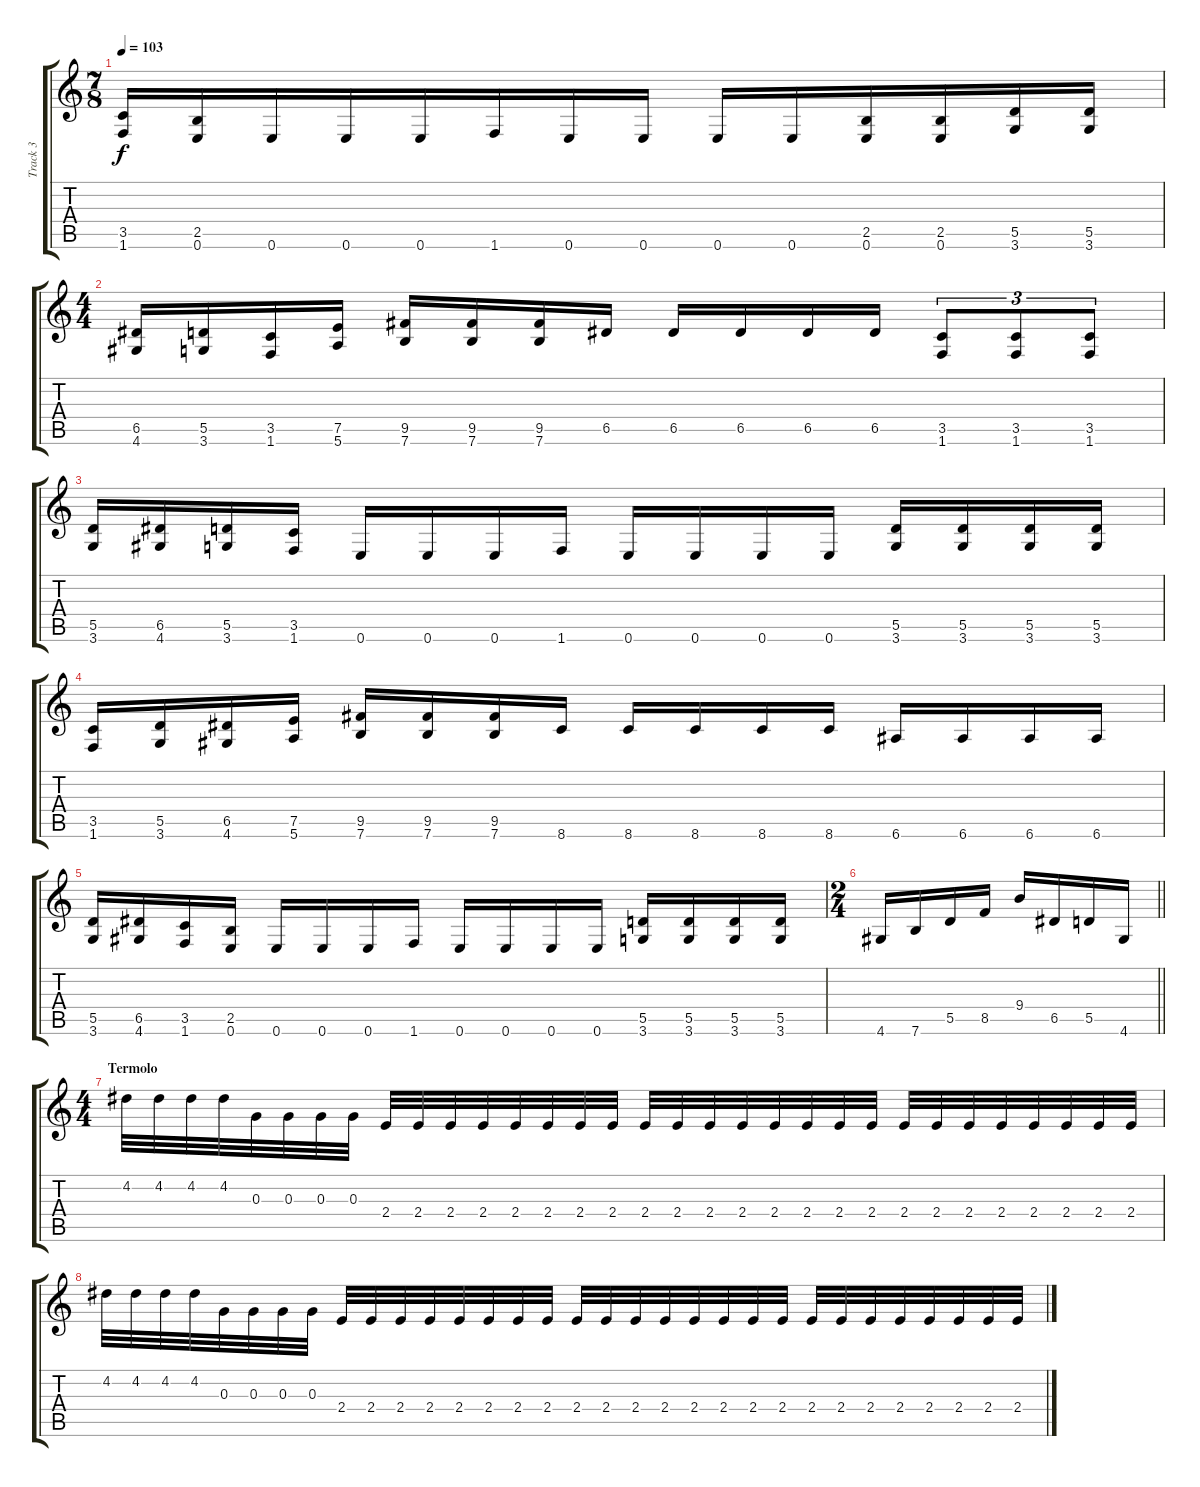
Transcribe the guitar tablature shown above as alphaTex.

\track ("Track 3" "Track 3") {instrument distortionguitar}
\staff {score tabs}
\tuning (E4 B3 G3 D3 A2 E2) {hide}
\ts (7 8)
\tempo 103
\clef g2
\ks c
(3.5 1.6).16{dy f} (2.5 0.6).16 0.6.16 0.6.16 0.6.16 1.6.16 0.6.16 0.6.16 0.6.16 0.6.16 (2.5 0.6).16 (2.5 0.6).16 (5.5 3.6).16 (5.5 3.6).16 |
\ts (4 4)
(6.5 4.6).16 (5.5 3.6).16 (3.5 1.6).16 (7.5 5.6).16 (9.5 7.6).16 (9.5 7.6).16 (9.5 7.6).16 6.5.16 6.5.16 6.5.16 6.5.16 6.5.16 (3.5 1.6).8{tu (3 2)} (3.5 1.6).8{tu (3 2)} (3.5 1.6).8{tu (3 2)} |
(5.5 3.6).16 (6.5 4.6).16 (5.5 3.6).16 (3.5 1.6).16 0.6.16 0.6.16 0.6.16 1.6.16 0.6.16 0.6.16 0.6.16 0.6.16 (5.5 3.6).16 (5.5 3.6).16 (5.5 3.6).16 (5.5 3.6).16 |
(3.5 1.6).16 (5.5 3.6).16 (6.5 4.6).16 (7.5 5.6).16 (9.5 7.6).16 (9.5 7.6).16 (9.5 7.6).16 8.6.16 8.6.16 8.6.16 8.6.16 8.6.16 6.6.16 6.6.16 6.6.16 6.6.16 |
(5.5 3.6).16 (6.5 4.6).16 (3.5 1.6).16 (2.5 0.6).16 0.6.16 0.6.16 0.6.16 1.6.16 0.6.16 0.6.16 0.6.16 0.6.16 (5.5 3.6).16 (5.5 3.6).16 (5.5 3.6).16 (5.5 3.6).16 |
\ts (2 4)
\barLineRight lightlight
4.6.16 7.6.16 5.5.16 8.5.16 9.4.16 6.5.16 5.5.16 4.6.16 |
\ts (4 4)
\section ("" "Termolo")
4.2.32 4.2.32 4.2.32 4.2.32 0.3.32 0.3.32 0.3.32 0.3.32 2.4.32 2.4.32 2.4.32 2.4.32 2.4.32 2.4.32 2.4.32 2.4.32 2.4.32 2.4.32 2.4.32 2.4.32 2.4.32 2.4.32 2.4.32 2.4.32 2.4.32 2.4.32 2.4.32 2.4.32 2.4.32 2.4.32 2.4.32 2.4.32 |
4.2.32 4.2.32 4.2.32 4.2.32 0.3.32 0.3.32 0.3.32 0.3.32 2.4.32 2.4.32 2.4.32 2.4.32 2.4.32 2.4.32 2.4.32 2.4.32 2.4.32 2.4.32 2.4.32 2.4.32 2.4.32 2.4.32 2.4.32 2.4.32 2.4.32 2.4.32 2.4.32 2.4.32 2.4.32 2.4.32 2.4.32 2.4.32
